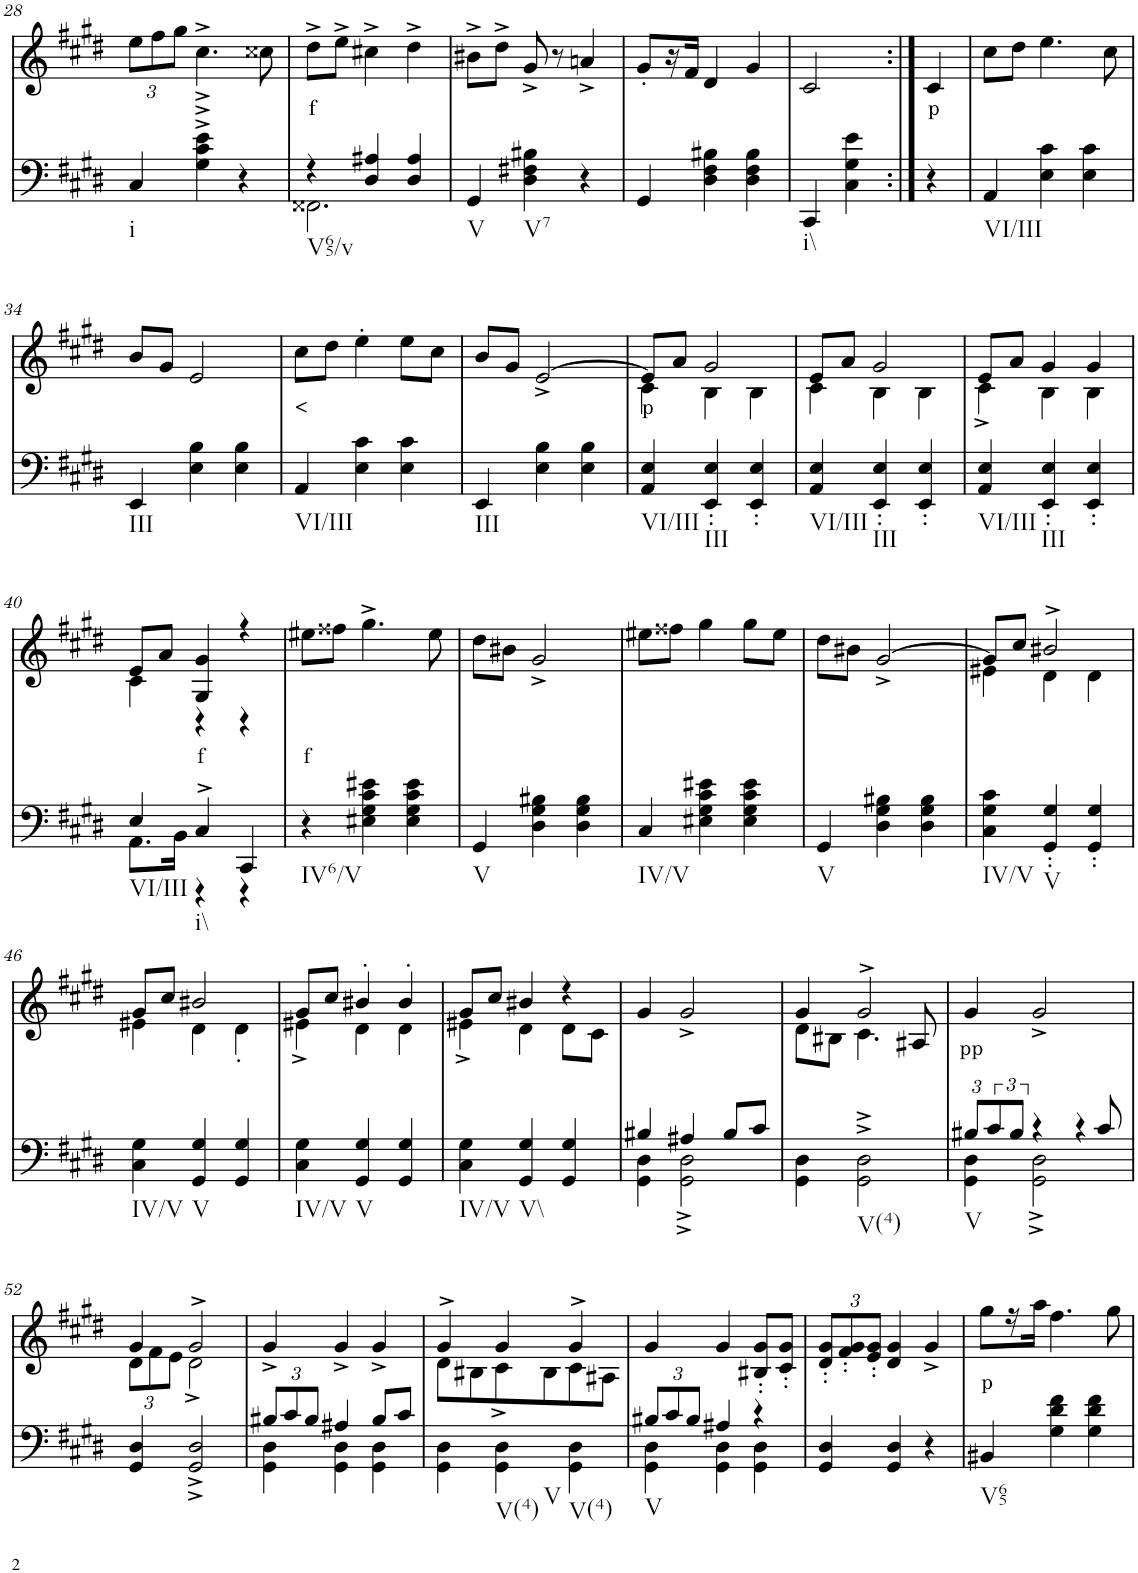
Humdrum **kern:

**kern	**kern	**text
*part2	*part1	*part1
*staff2	*staff1	*staff1
*I"piano	*I"piano	*
*I'Pno	*I'Pno	*
!!LO:PB:g=z
*clefF4	*clefG2	*
*k[f#c#g#d#]	*k[f#c#g#d#]	*
*c#:	*c#:	*
*M3/4	*M3/4	*
*	*Xbrackettup	*
=28	=28	=28
!LO:TX:b:t=i	!	!
4C#/	12ee\L	.
.	12ff#\	.
.	12gg#\J	.
4G#\^ 4c#\^ 4e\^	4.cc#^\	.
4r	.	.
.	8cc##X\	.
=29	=29	=29
*^	*	*
!LO:TX:b:t=V65/v	!	!	!
!	!	!	!LO:LY:b
4r	2.FF##X\	8dd#^\L	f
.	.	8ee^\J	.
4D#/ 4A#X/	.	4cc#X^\	.
4D#/ 4A#/	.	4dd#^\	.
*v	*v	*	*
=30	=30	=30
!LO:TX:b:t=V	!	!
4GG#/	8b#X^\L	.
.	8dd#^\J	.
!LO:TX:b:t=V7	!	!
4D#\ 4F#X\ 4B#X\	8g#^/	.
.	8r	.
4r	4an^/	.
=31	=31	=31
4GG#/	8g#'/L	.
.	16r	.
.	16f#/JJ	.
4D#\ 4F#\ 4B#X\	4d#/	.
4D#\ 4F#\ 4B#\	4g#/	.
=32	=32	=32
!LO:TX:b:t=i\\	!	!
4CC#/	2c#/	.
4C#\ 4G#\ 4e\	.	.
=32X3:|!	=32X3:|!	=32X3:|!
!	!	!LO:LY:b
4r	4c#/	p
=33	=33	=33
!LO:TX:b:t=VI/III	!	!
4AA/	8cc#\L	.
.	8dd#\J	.
4E\ 4c#\	4.ee\	.
4E\ 4c#\	.	.
.	8cc#\	.
!!LO:LB:g=z
=34	=34	=34
!LO:TX:b:t=III	!	!
4EE/	8b/L	.
.	8g#/J	.
4E\ 4B\	2e/	.
4E\ 4B\	.	.
=35	=35	=35
!LO:TX:b:t=VI/III	!	!
!	!	!LO:LY:b
4AA/	8cc#\L	<
.	8dd#\J	.
4E\ 4c#\	4ee'\	.
4E\ 4c#\	8ee\L	.
.	8cc#\J	.
=36	=36	=36
!LO:TX:b:t=III	!	!
4EE/	8b/L	.
.	8g#/J	.
4E\ 4B\	[2e^/	.
4E\ 4B\	.	.
=37	=37	=37
*	*^	*
!LO:TX:b:t=VI/III	!	!	!
!	!	!	!LO:LY:b
4AA/ 4E/	8e/L]	4c#\	p
.	8a/J	.	.
!LO:TX:b:t=III	!	!	!
4EE/' 4E/'	2g#/	4B\	.
4EE/' 4E/'	.	4B\	.
=38	=38	=38	=38
!LO:TX:b:t=VI/III	!	!	!
4AA/ 4E/	8e/L	4c#\	.
.	8a/J	.	.
!LO:TX:b:t=III	!	!	!
4EE/' 4E/'	2g#/	4B\	.
4EE/' 4E/'	.	4B\	.
=39	=39	=39	=39
!LO:TX:b:t=VI/III	!	!	!
4AA/ 4E/	8e/L	4c#^\	.
.	8a/J	.	.
!LO:TX:b:t=III	!	!	!
4EE/' 4E/'	4g#/	4B\	.
4EE/' 4E/'	4g#/	4B\	.
!!LO:LB:g=z	!!
=40	=40	=40	=40
*^	*	*	*
!LO:TX:b:t=VI/III	!	!	!	!
4E/	8.AA\L	8e/L	4c#\	.
.	.	8a/J	.	.
.	16BB\Jk	.	.	.
!LO:TX:b:t=i\\	!	!	!	!
!	!	!	!	!LO:LY:b
4C#^/	4r	4G#/ 4g#/	4r	f
4CC#/	4r	4r	4r	.
=41	=41	=41	=41	=41
!LO:TX:b:t=IV6/V	!	!	!	!
!	!	!	!	!LO:LY:b
*v	*v	*	*	*
*	*v	*v	*
4r	8ee#X\L	f
.	8ff##X\J	.
4E#X\ 4G#\ 4c#\ 4e#X\	4.gg#^\	.
4E#\ 4G#\ 4c#\ 4e#\	.	.
.	8ee#\	.
=42	=42	=42
!LO:TX:b:t=V	!	!
4GG#/	8dd#\L	.
.	8b#X\J	.
4D#\ 4G#\ 4B#X\	2g#^/	.
4D#\ 4G#\ 4B#\	.	.
=43	=43	=43
!LO:TX:b:t=IV/V	!	!
4C#/	8ee#X\L	.
.	8ff##X\J	.
4E#X\ 4G#\ 4c#\ 4e#X\	4gg#\	.
4E#\ 4G#\ 4c#\ 4e#\	8gg#\L	.
.	8ee#\J	.
=44	=44	=44
!LO:TX:b:t=V	!	!
4GG#/	8dd#\L	.
.	8b#X\J	.
4D#\ 4G#\ 4B#X\	[2g#^/	.
4D#\ 4G#\ 4B#\	.	.
=45	=45	=45
*	*^	*
!LO:TX:b:t=IV/V	!	!	!
4C#\ 4G#\ 4c#\	8g#/L]	4e#X\	.
.	8cc#/J	.	.
!LO:TX:b:t=V	!	!	!
4GG#/' 4G#/'	2b#X^/	4d#\	.
4GG#/' 4G#/'	.	4d#\	.
!!LO:LB:g=z	!!
=46	=46	=46	=46
!LO:TX:b:t=IV/V	!	!	!
4C#\ 4G#\	8g#/L	4e#X\	.
.	8cc#/J	.	.
!LO:TX:b:t=V	!	!	!
4GG#/ 4G#/	2b#X/	4d#\	.
4GG#/ 4G#/	.	4d#'\	.
=47	=47	=47	=47
!LO:TX:b:t=IV/V	!	!	!
4C#\ 4G#\	8g#/L	4e#X^\	.
.	8cc#/J	.	.
!LO:TX:b:t=V	!	!	!
4GG#/ 4G#/	4b#X'/	4d#\	.
4GG#/ 4G#/	4b#'/	4d#\	.
=48	=48	=48	=48
!LO:TX:b:t=IV/V	!	!	!
4C#\ 4G#\	8g#/L	4e#X^\	.
.	8cc#/J	.	.
!LO:TX:b:t=V\\	!	!	!
4GG#/ 4G#/	4b#X/	4d#\	.
4GG#/ 4G#/	4r	8d#\L	.
.	.	8c#\J	.
*	*v	*v	*
=49	=49	=49
*^	*	*
4B#X/	4GG#\ 4D#\	4g#/	.
4A#X/	2GG#\^ 2D#\^	2g#^/	.
8B#/L	.	.	.
8c#/J	.	.	.
*v	*v	*	*
=50	=50	=50
*	*^	*
4GG#\ 4D#\	4g#/	8d#\L	.
.	.	8B#X\J	.
!LO:TX:b:t=V(4)	!	!	!
2GG#\^ 2D#\^	2g#^/	4.c#\	.
.	.	8A#X/	.
=51	=51	=51	=51
*^	*	*	*
!LO:TX:b:t=V	!	!	!	!
!	!	!	!	!LO:LY:b
*	*	*v	*v	*
12B#X/L	4GG#\ 4D#\	4g#/	pp
12c#/	.	.	.
12B#/J	.	.	.
4r	2GG#\^ 2D#\^	2g#^/	.
4r	.	.	.
8c#/	8ryy	8ryy	.
*v	*v	*	*
!!LO:LB:g=z
=52	=52	=52
*	*^	*
4GG#/ 4D#/	4g#/	12d#\L	.
.	.	12f#\	.
.	.	12e\J	.
2GG#/^ 2D#/^	2g#^/	2d#^\	.
*	*v	*v	*
=53	=53	=53
*Xbrackettup	*	*
*^	*	*
12B#X/L	4GG#\ 4D#\	4g#^/	.
12c#/	.	.	.
12B#/J	.	.	.
4A#X/	4GG#\ 4D#\	4g#^/	.
8B#/L	4GG#\ 4D#\	4g#^/	.
8c#/J	.	.	.
*v	*v	*	*
=54	=54	=54
*	*^	*
4GG#\ 4D#\	4g#^/	8d#\L	.
.	.	8B#X\	.
!LO:TX:b:t=V(4)	!	!	!
!LO:TX:b:t=V	!	!	!
4GG#\ 4D#\	4g#/	8c#^\	.
.	.	8B#\	.
!LO:TX:b:t=V(4)	!	!	!
4GG#\ 4D#\	4g#^/	8c#\	.
.	.	8A#X\J	.
=55	=55	=55	=55
*^	*	*	*
!LO:TX:b:t=V	!	!	!	!
*	*	*v	*v	*
12B#X/L	4GG#\ 4D#\	4g#/	.
12c#/	.	.	.
12B#/J	.	.	.
4A#X/	4GG#\ 4D#\	4g#/	.
4r	4GG#\ 4D#\	8B#X/' 8g#/'L	.
.	.	8c#/' 8g#/'J	.
*v	*v	*	*
=56	=56	=56
4GG#/ 4D#/	12d#/' 12g#/'L	.
.	12f#/' 12g#/'	.
.	12e/' 12g#/'J	.
4GG#/ 4D#/	4d#/ 4g#/	.
4r	4g#^/	.
=57	=57	=57
!LO:TX:b:t=V65	!	!
!	!	!LO:LY:b
4BB#X/	8gg#\L	p
.	16r	.
.	16aa\JJ	.
4G#\ 4d#\ 4f#\	4.ff#\	.
4G#\ 4d#\ 4f#\	.	.
.	8gg#\	.
=	=	=
*-	*-	*-
